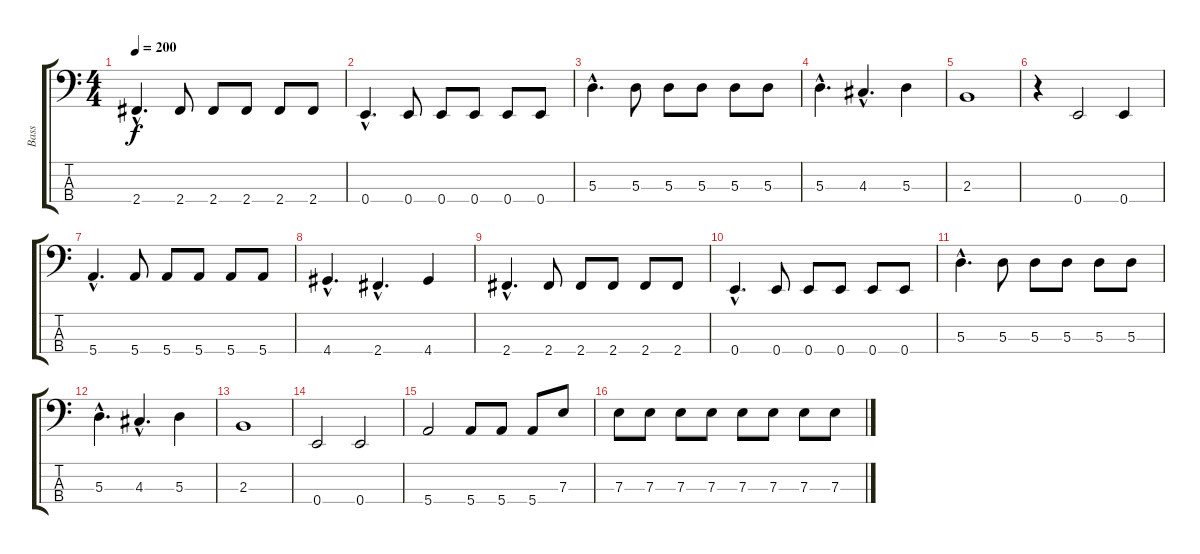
\track ("Bass" "Bass") {instrument electricbassfinger}
\staff {score tabs}
\tuning (G2 D2 A1 E1) {hide}
\ts (4 4)
\tempo 200
\clef f4
\ks c
2.4{hac}.4{d dy f} 2.4.8 2.4.8 2.4.8 2.4.8 2.4.8 |
0.4{hac}.4{d} 0.4.8 0.4.8 0.4.8 0.4.8 0.4.8 |
5.3{hac}.4{d} 5.3.8 5.3.8 5.3.8 5.3.8 5.3.8 |
5.3{hac}.4{d} 4.3{hac}.4{d} 5.3.4 |
2.3.1 |
r.4 0.4.2 0.4.4 |
5.4{hac}.4{d} 5.4.8 5.4.8 5.4.8 5.4.8 5.4.8 |
4.4{hac}.4{d} 2.4{hac}.4{d} 4.4.4 |
2.4{hac}.4{d} 2.4.8 2.4.8 2.4.8 2.4.8 2.4.8 |
0.4{hac}.4{d} 0.4.8 0.4.8 0.4.8 0.4.8 0.4.8 |
5.3{hac}.4{d} 5.3.8 5.3.8 5.3.8 5.3.8 5.3.8 |
5.3{hac}.4{d} 4.3{hac}.4{d} 5.3.4 |
2.3.1 |
0.4.2 0.4.2 |
5.4.2 5.4.8 5.4.8 5.4.8 7.3.8 |
7.3.8 7.3.8 7.3.8 7.3.8 7.3.8 7.3.8 7.3.8 7.3.8
